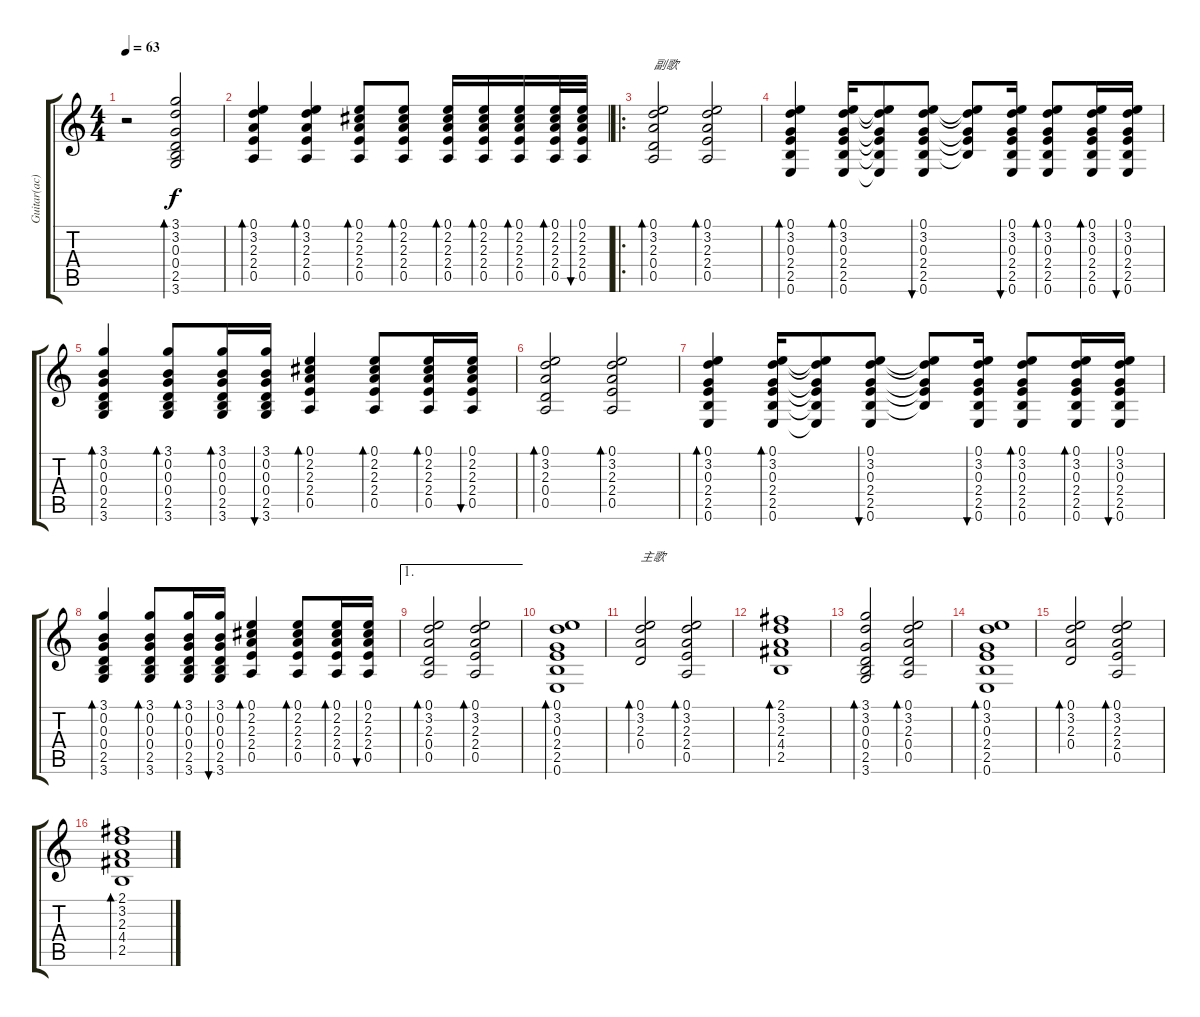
\track ("Guitar(ac)" "Guitar(ac)") {instrument acousticguitarsteel}
\staff {score tabs}
\tuning (E4 B3 G3 D3 A2 E2) {hide}
\ts (4 4)
\tempo 63
\clef g2
\ks c
r.2{dy f} (3.1 3.2 0.3 0.4 2.5 3.6).2{bd 120} |
(0.1 3.2 2.3 2.4 0.5).4{bd 30} (0.1 3.2 2.3 2.4 0.5).4{bd 30} (0.1 2.2 2.3 2.4 0.5).8{bd 30} (0.1 2.2 2.3 2.4 0.5).8{bd 30} (0.1 2.2 2.3 2.4 0.5).16{bd 30} (0.1 2.2 2.3 2.4 0.5).16{bd 30} (0.1 2.2 2.3 2.4 0.5).16{bd 30} (0.1 2.2 2.3 2.4 0.5).32{bd 30} (0.1 2.2 2.3 2.4 0.5).32{bu 30} |
\ro
(0.1 3.2 2.3 0.4 0.5).2{bd 120 txt "副歌"} (0.1 3.2 2.3 2.4 0.5).2{bd 120} |
(0.1 3.2 0.3 2.4 2.5 0.6).4{bd 120} (0.1 3.2 0.3 2.4 2.5 0.6).16{bd 30} (0.1{t} 3.2{t} 0.3{t} 2.4{t} 2.5{t} 0.6{t}).8 (0.1 3.2 0.3 2.4 2.5 0.6).8{bu 30} (0.1{t} 3.2{t} 0.3{t} 2.4{t} 2.5{t}).8 (0.1 3.2 0.3 2.4 2.5 0.6).16{bu 30} (0.1 3.2 0.3 2.4 2.5 0.6).8{bd 30} (0.1 3.2 0.3 2.4 2.5 0.6).16{bd 30} (0.1 3.2 0.3 2.4 2.5 0.6).16{bu 30} |
(3.1 0.2 0.3 0.4 2.5 3.6).4{bd 30} (3.1 0.2 0.3 0.4 2.5 3.6).8{bd 30} (3.1 0.2 0.3 0.4 2.5 3.6).16{bd 30} (3.1 0.2 0.3 0.4 2.5 3.6).16{bu 30} (0.1 2.2 2.3 2.4 0.5).4{bd 30} (0.1 2.2 2.3 2.4 0.5).8{bd 30} (0.1 2.2 2.3 2.4 0.5).16{bd 30} (0.1 2.2 2.3 2.4 0.5).16{bu 30} |
(0.1 3.2 2.3 0.4 0.5).2{bd 120} (0.1 3.2 2.3 2.4 0.5).2{bd 120} |
(0.1 3.2 0.3 2.4 2.5 0.6).4{bd 120} (0.1 3.2 0.3 2.4 2.5 0.6).16{bd 30} (0.1{t} 3.2{t} 0.3{t} 2.4{t} 2.5{t} 0.6{t}).8 (0.1 3.2 0.3 2.4 2.5 0.6).8{bu 30} (0.1{t} 3.2{t} 0.3{t} 2.4{t} 2.5{t}).8 (0.1 3.2 0.3 2.4 2.5 0.6).16{bu 30} (0.1 3.2 0.3 2.4 2.5 0.6).8{bd 30} (0.1 3.2 0.3 2.4 2.5 0.6).16{bd 30} (0.1 3.2 0.3 2.4 2.5 0.6).16{bu 30} |
(3.1 0.2 0.3 0.4 2.5 3.6).4{bd 30} (3.1 0.2 0.3 0.4 2.5 3.6).8{bd 30} (3.1 0.2 0.3 0.4 2.5 3.6).16{bd 30} (3.1 0.2 0.3 0.4 2.5 3.6).16{bu 30} (0.1 2.2 2.3 2.4 0.5).4{bd 30} (0.1 2.2 2.3 2.4 0.5).8{bd 30} (0.1 2.2 2.3 2.4 0.5).16{bd 30} (0.1 2.2 2.3 2.4 0.5).16{bu 30} |
\ae 1
(0.1 3.2 2.3 0.4 0.5).2{bd 120} (0.1 3.2 2.3 2.4 0.5).2{bd 120} |
(0.1 3.2 0.3 2.4 2.5 0.6).1{bd 120} |
(0.1 3.2 2.3 0.4).2{bd 120 txt "主歌"} (0.1 3.2 2.3 2.4 0.5).2{bd 120} |
(2.1 3.2 2.3 4.4 2.5).1{bd 120} |
(3.1 3.2 0.3 0.4 2.5 3.6).2{bd 120} (0.1 3.2 2.3 0.4 0.5).2{bd 120} |
(0.1 3.2 0.3 2.4 2.5 0.6).1{bd 120} |
(0.1 3.2 2.3 0.4).2{bd 120} (0.1 3.2 2.3 2.4 0.5).2{bd 120} |
(2.1 3.2 2.3 4.4 2.5).1{bd 120}
